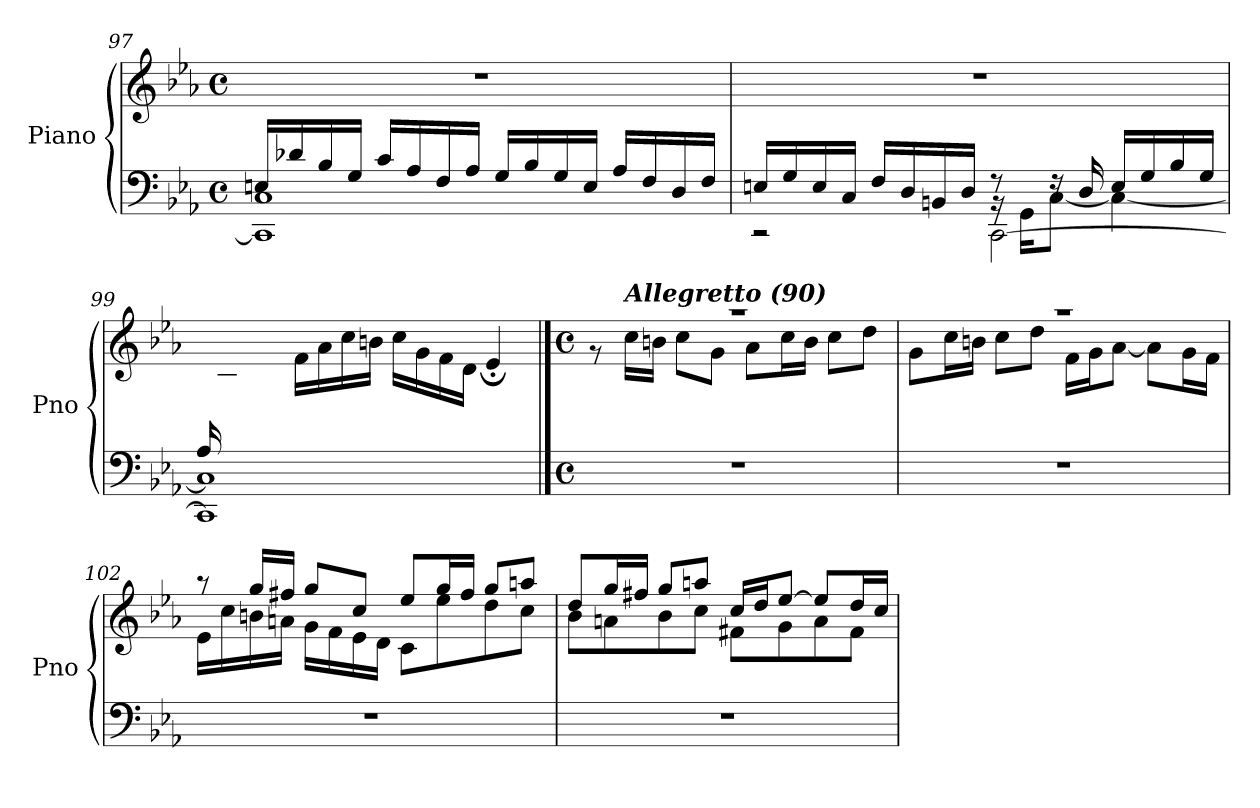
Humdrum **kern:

**kern	**kern
*part1	*part1
*staff2	*staff1
*I"Piano	*
*I'Pno	*
*clefF4	*clefG2
*k[b-e-a-]	*k[b-e-a-]
*M4/4	*M4/4
*met(c)	*met(c)
=97	=97
*^	*
*	*^	*
16En/LL	1C	1CC]	1r
16d-X/	.	.	.
16B-/	.	.	.
16G/JJ	.	.	.
16c/LL	.	.	.
16A-/	.	.	.
16F/	.	.	.
16A-/JJ	.	.	.
16G/LL	.	.	.
16B-/	.	.	.
16G/	.	.	.
16E/JJ	.	.	.
16A-/LL	.	.	.
16F/	.	.	.
16D/	.	.	.
16F/JJ	.	.	.
=98	=98	=98	=98
16En/LL	2r	2ryy	1r
16G/	.	.	.
16E/	.	.	.
16C/JJ	.	.	.
16F/LL	.	.	.
16D/	.	.	.
16BBn/	.	.	.
16D/JJ	.	.	.
8rF	16rBB	[2CC\	.
.	16GG\KL	.	.
16rF	[8C\J	.	.
16D/	.	.	.
16E/LL	4C\_	.	.
16G/	.	.	.
16B-/	.	.	.
16G/JJ	.	.	.
!!LO:PB:g=z
=99	=99	=99	=99
*	*	*	*^
16A-/LL	1C]	1CC]	1ryy	16ryy
2...ryy	.	.	.	16c\
.	.	.	.	16f\
.	.	.	.	16en\JJ
.	.	.	.	16f\LL
.	.	.	.	16a-\
.	.	.	.	16cc\
.	.	.	.	16bn\JJ
.	.	.	.	16cc\LL
.	.	.	.	16g\
.	.	.	.	16f\
.	.	.	.	16d\JJ
.	.	.	.	4e;</
*v	*v	*v	*	*
!!LO:LB:g=z	!!
==100	==100	==100
*M4/4	*M4/4	*
*met(c)	*met(c)	*
1r	1r	8r
!	!	!LO:TX:a:Bi:t=Allegretto (90)
.	.	16cc\LL
.	.	16bn\JJ
.	.	8cc\L
.	.	8g\J
.	.	8a-\L
.	.	16cc\L
.	.	16b\JJ
.	.	8cc\L
.	.	8dd\J
=101	=101	=101
1r	1r	8g\L
.	.	16cc\L
.	.	16bn\JJ
.	.	8cc\L
.	.	8dd\J
.	.	16f\LL
.	.	16g\J
.	.	[8a-\J
.	.	8a-\L]
.	.	16g\L
.	.	16f\JJ
=102	=102	=102
1r	8r	16e-\LL
.	.	16cc\
.	16gg/LL	16bn\
.	16ff#X/JJ	16an\JJ
.	8gg/L	16g\LL
.	.	16f\
.	8cc/J	16e-\
.	.	16d\JJ
.	8ee-/L	8c\L
.	16gg/L	8ee-\
.	16ff#/JJ	.
.	8gg/L	8dd\
.	8aan/J	8cc\J
=103	=103	=103
1r	8dd/L	8b-\L
.	16gg/L	8an\
.	16ff#X/JJ	.
.	8gg/L	8b-\
.	8aan/J	8cc\J
.	16cc/LL	8f#X\L
.	16dd/J	.
.	[8ee-/J	8g\
.	8ee-/L]	8a\
.	16dd/L	8f#\J
.	16cc/JJ	.
*	*v	*v
=	=
*-	*-
